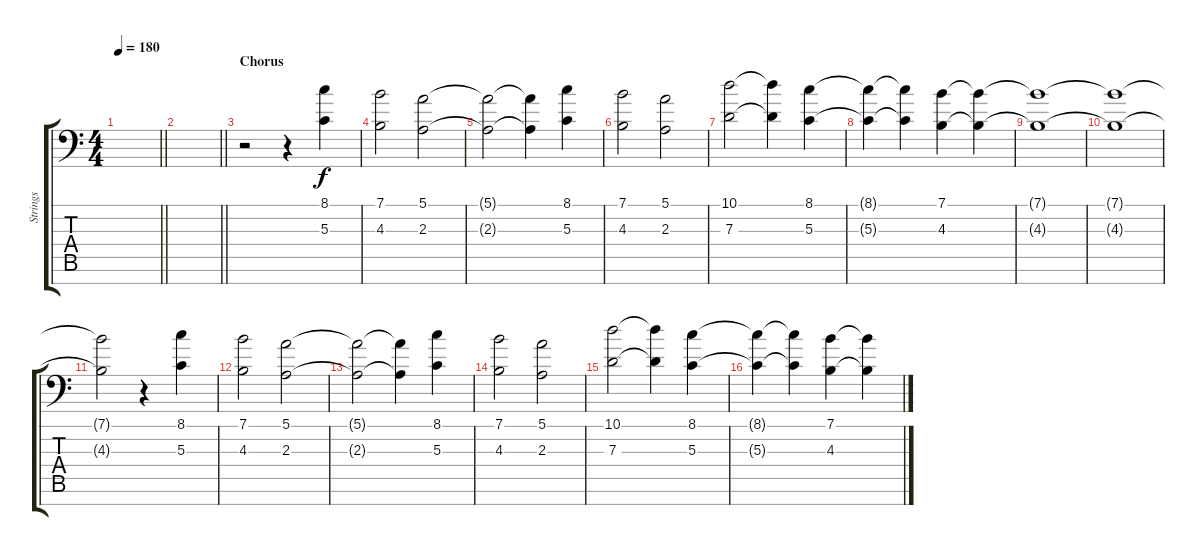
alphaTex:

\track ("Strings" "Strings") {instrument tremolostrings}
\staff {score tabs}
\tuning (E4 B3 G3 D3 A2 E2 A1) {hide}
\ts (4 4)
\tempo 180
\clef f4
\barLineRight lightlight
\ks c
|
\barLineRight lightlight
|
\section ("" "Chorus")
r.2 r.4 (8.1 5.3).4 |
(7.1 4.3).2 (5.1 2.3).2 |
(5.1{t} 2.3{t}).2 (5.1{t} 2.3{t}).4 (8.1 5.3).4 |
(7.1 4.3).2 (5.1 2.3).2 |
(10.1 7.3).2 (10.1{t} 7.3{t}).4 (8.1 5.3).4 |
(8.1{t} 5.3{t}).4 (8.1{t} 5.3{t}).4 (7.1 4.3).4 (7.1{t} 4.3{t}).4 |
(7.1{t} 4.3{t}).1 |
(7.1{t} 4.3{t}).1 |
(7.1{t} 4.3{t}).2 r.4 (8.1 5.3).4 |
(7.1 4.3).2 (5.1 2.3).2 |
(5.1{t} 2.3{t}).2 (5.1{t} 2.3{t}).4 (8.1 5.3).4 |
(7.1 4.3).2 (5.1 2.3).2 |
(10.1 7.3).2 (10.1{t} 7.3{t}).4 (8.1 5.3).4 |
(8.1{t} 5.3{t}).4 (8.1{t} 5.3{t}).4 (7.1 4.3).4 (7.1{t} 4.3{t}).4
